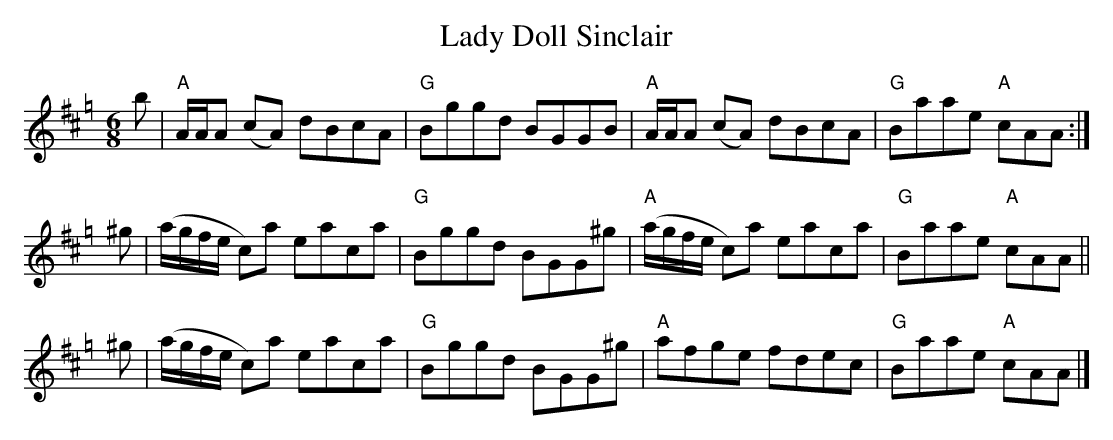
X:1
T: Lady Doll Sinclair
M: 6/8
L: 1/8
K: Amix=g
b |\
"A"A/A/A (cA) dBcA | "G"Bggd BGGB | "A"A/A/A (cA) dBcA | "G"Baae "A"cAA :|
^g |\
(a/g/f/e/ c)a eaca | "G"Bggd BGG^g | "A"(a/g/f/e/ c)a eaca | "G"Baae "A"cAA ||
^g |\
(a/g/f/e/ c)a eaca | "G"Bggd BGG^g | "A"afge fdec | "G"Baae "A"cAA |]
